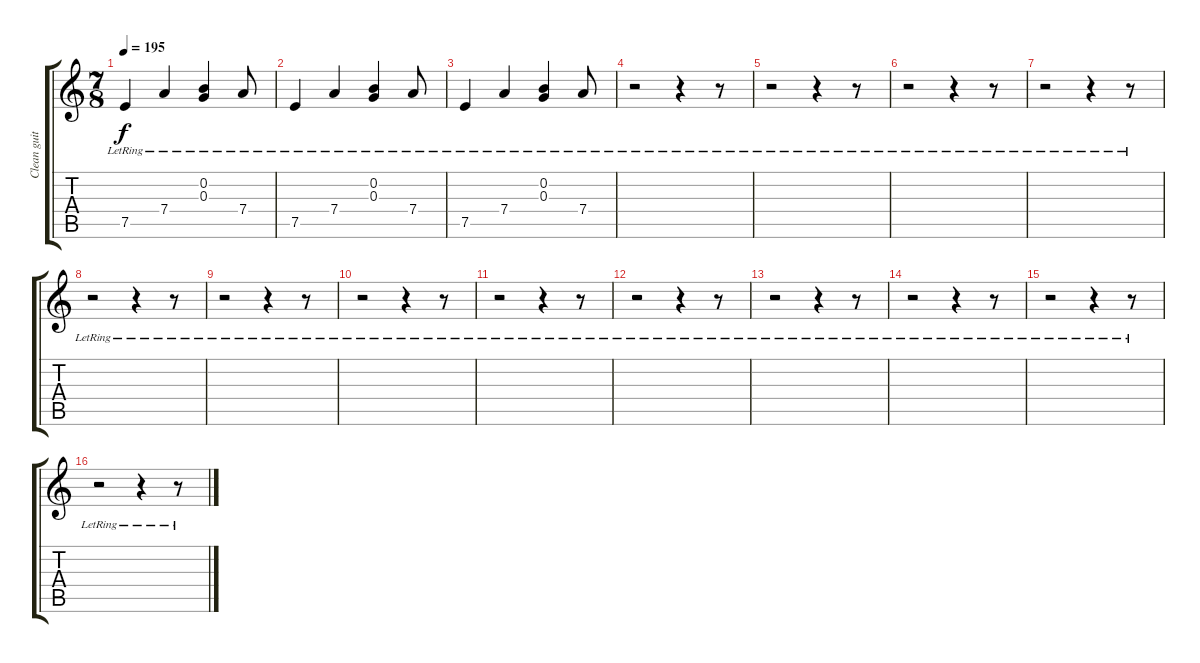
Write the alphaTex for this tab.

\track ("Clean guitar" "Clean guit") {instrument acousticguitarsteel}
\staff {score tabs}
\tuning (E4 B3 G3 D3 A2 E2) {hide}
\ts (7 8)
\tempo 195
\clef g2
\ks c
7.5{lr}.4{dy f} 7.4{lr}.4 (0.2{lr} 0.3{lr}).4 7.4{lr}.8 |
7.5{lr}.4 7.4{lr}.4 (0.2{lr} 0.3{lr}).4 7.4{lr}.8 |
7.5{lr}.4 7.4{lr}.4 (0.2{lr} 0.3{lr}).4 7.4{lr}.8 |
r.2 r.4 r.8 |
r.2 r.4 r.8 |
r.2 r.4 r.8 |
r.2 r.4 r.8 |
r.2 r.4 r.8 |
r.2 r.4 r.8 |
r.2 r.4 r.8 |
r.2 r.4 r.8 |
r.2 r.4 r.8 |
r.2 r.4 r.8 |
r.2 r.4 r.8 |
r.2 r.4 r.8 |
r.2 r.4 r.8
